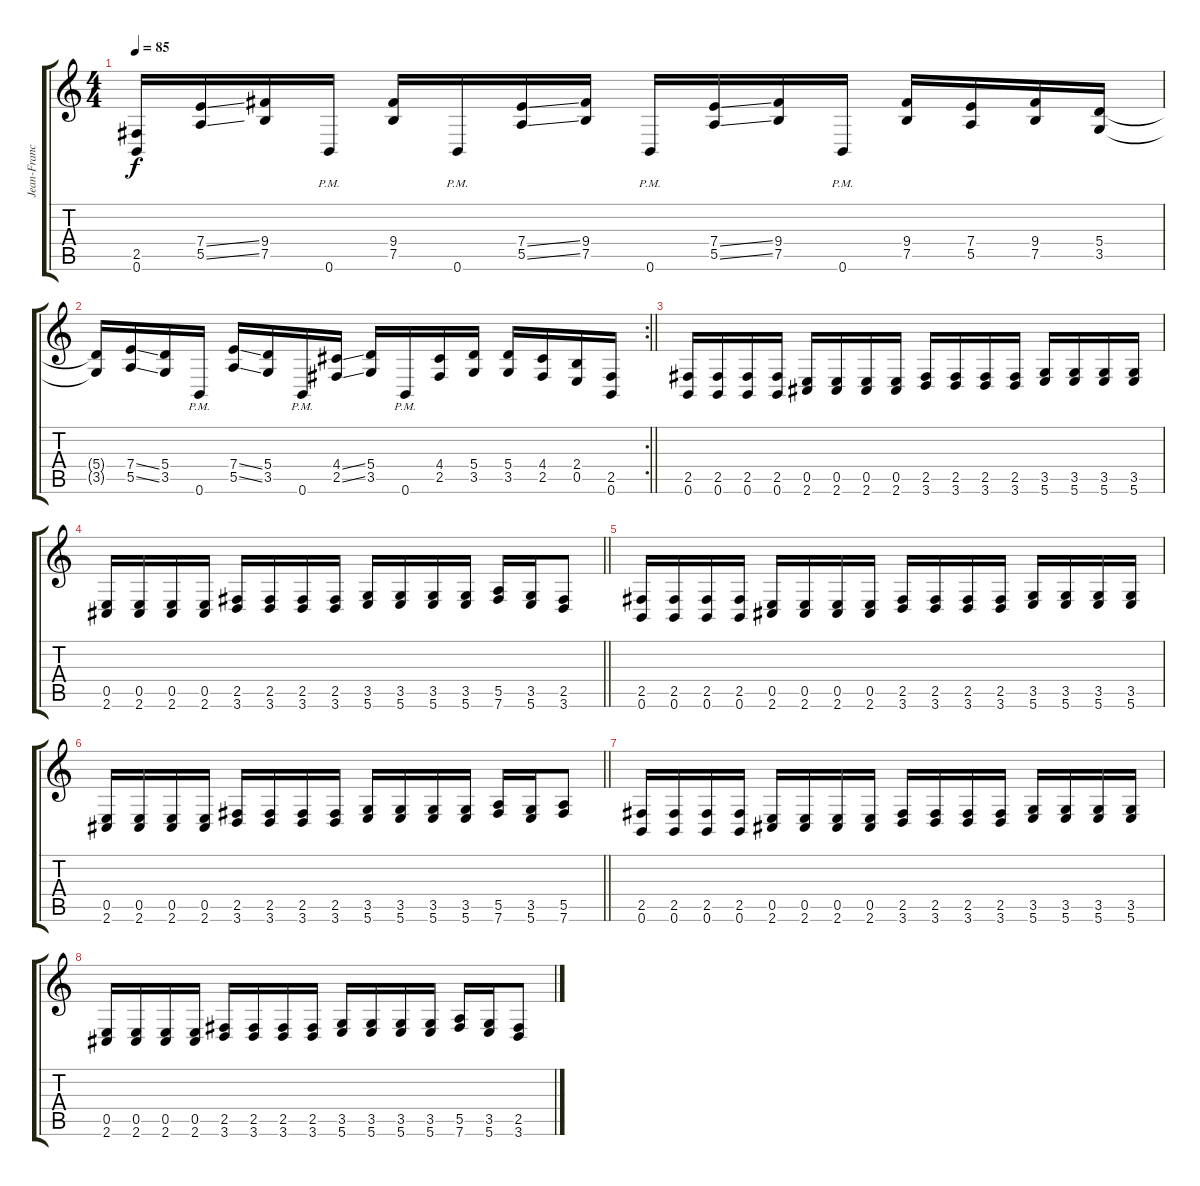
\track ("Jean-Francois Dagenals 1" "Jean-Franc") {instrument distortionguitar}
\staff {score tabs}
\tuning (B3 Gb3 D3 A2 E2 B1) {hide}
\ts (4 4)
\tempo 85
\clef g2
\ks c
(2.5{t} 0.6{t}).16{dy f} (7.4{ss} 5.5{ss}).16 (9.4 7.5).16 0.6{pm}.16 (9.4 7.5).16 0.6{pm}.16 (7.4{ss} 5.5{ss}).16 (9.4 7.5).16 0.6{pm}.16 (7.4{ss} 5.5{ss}).16 (9.4 7.5).16 0.6{pm}.16 (9.4 7.5).16 (7.4 5.5).16 (9.4 7.5).16 (5.4 3.5).16 |
\rc 2
\barLineRight lightlight
(5.4{t} 3.5{t}).16 (7.4{ss} 5.5{ss}).16 (5.4 3.5).16 0.6{pm}.16 (7.4{ss} 5.5{ss}).16 (5.4 3.5).16 0.6{pm}.16 (4.4{ss} 2.5{ss}).16 (5.4 3.5).16 0.6{pm}.16 (4.4 2.5).16 (5.4 3.5).16 (5.4 3.5).16 (4.4 2.5).16 (2.4 0.5).16 (2.5 0.6).16 |
(2.5 0.6).16 (2.5 0.6).16 (2.5 0.6).16 (2.5 0.6).16 (0.5 2.6).16 (0.5 2.6).16 (0.5 2.6).16 (0.5 2.6).16 (2.5 3.6).16 (2.5 3.6).16 (2.5 3.6).16 (2.5 3.6).16 (3.5 5.6).16 (3.5 5.6).16 (3.5 5.6).16 (3.5 5.6).16 |
\barLineRight lightlight
(0.5 2.6).16 (0.5 2.6).16 (0.5 2.6).16 (0.5 2.6).16 (2.5 3.6).16 (2.5 3.6).16 (2.5 3.6).16 (2.5 3.6).16 (3.5 5.6).16 (3.5 5.6).16 (3.5 5.6).16 (3.5 5.6).16 (5.5 7.6).16 (3.5 5.6).16 (2.5 3.6).8 |
(2.5 0.6).16 (2.5 0.6).16 (2.5 0.6).16 (2.5 0.6).16 (0.5 2.6).16 (0.5 2.6).16 (0.5 2.6).16 (0.5 2.6).16 (2.5 3.6).16 (2.5 3.6).16 (2.5 3.6).16 (2.5 3.6).16 (3.5 5.6).16 (3.5 5.6).16 (3.5 5.6).16 (3.5 5.6).16 |
\barLineRight lightlight
(0.5 2.6).16 (0.5 2.6).16 (0.5 2.6).16 (0.5 2.6).16 (2.5 3.6).16 (2.5 3.6).16 (2.5 3.6).16 (2.5 3.6).16 (3.5 5.6).16 (3.5 5.6).16 (3.5 5.6).16 (3.5 5.6).16 (5.5 7.6).16 (3.5 5.6).16 (5.5 7.6).8 |
(2.5 0.6).16 (2.5 0.6).16 (2.5 0.6).16 (2.5 0.6).16 (0.5 2.6).16 (0.5 2.6).16 (0.5 2.6).16 (0.5 2.6).16 (2.5 3.6).16 (2.5 3.6).16 (2.5 3.6).16 (2.5 3.6).16 (3.5 5.6).16 (3.5 5.6).16 (3.5 5.6).16 (3.5 5.6).16 |
(0.5 2.6).16 (0.5 2.6).16 (0.5 2.6).16 (0.5 2.6).16 (2.5 3.6).16 (2.5 3.6).16 (2.5 3.6).16 (2.5 3.6).16 (3.5 5.6).16 (3.5 5.6).16 (3.5 5.6).16 (3.5 5.6).16 (5.5 7.6).16 (3.5 5.6).16 (2.5 3.6).8
